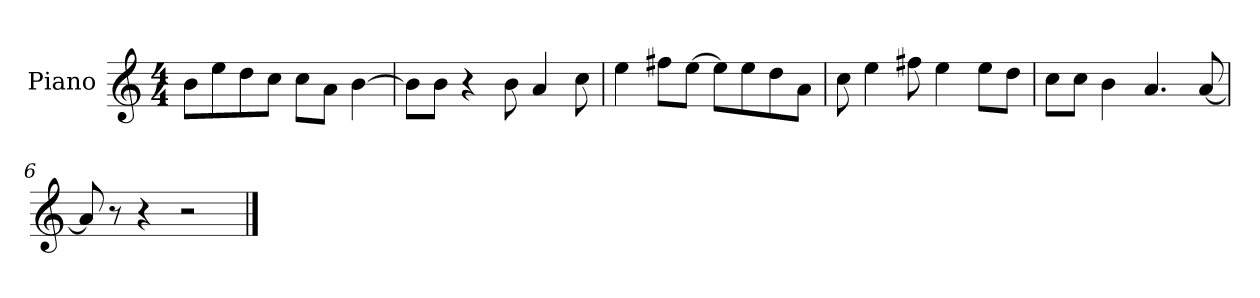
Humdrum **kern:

**kern
*part1
*staff1
*I"Piano
*I'P-no
*clefG2
*k[]
*M4/4
*MM90
=1
8b\L
8ee\
8dd\
8cc\J
8cc\L
8a\J
[4b\
=2
8b\L]
8b\J
4r
8b\
4a/
8cc\
=3
4ee\
8ff#X\L
[8ee\J
8ee\L]
8ee\
8dd\
8a\J
=4
8cc\
4ee\
8ff#X\
4ee\
8ee\L
8dd\J
=5
8cc\L
8cc\J
4b\
4.a/
[8a/
=6
8a/]
8r
4r
2r
==
*-
